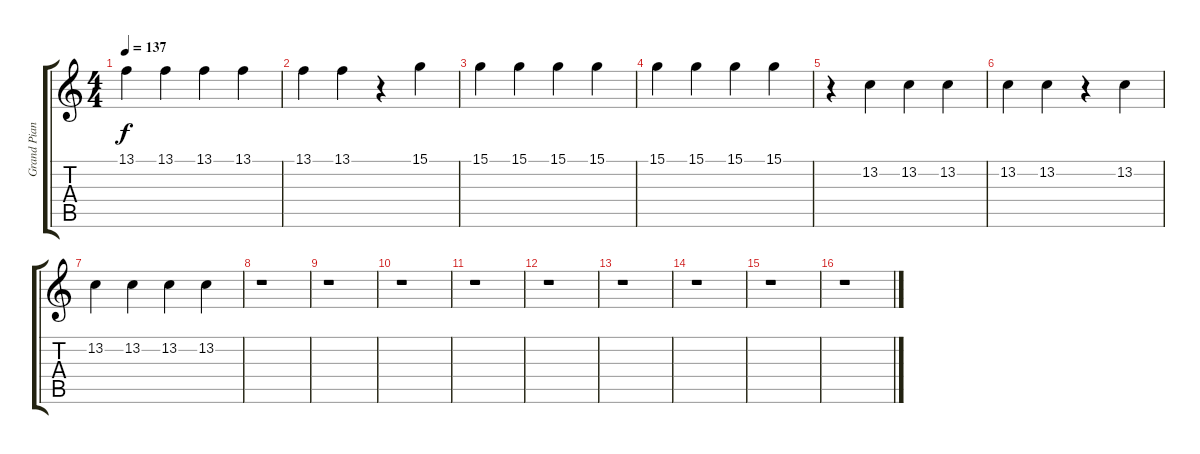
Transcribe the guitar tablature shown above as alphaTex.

\track ("Grand Piano 2" "Grand Pian") {instrument acousticgrandpiano}
\staff {score tabs}
\tuning (E4 B3 G3 D3 A2 E2) {hide}
\ts (4 4)
\tempo 137
\clef g2
\ks c
13.1.4{dy f volume 9} 13.1.4{volume 8} 13.1.4{volume 8} 13.1.4{volume 7} |
13.1.4{volume 6} 13.1.4{volume 5} r.4 15.1.4{volume 9} |
15.1.4{volume 9} 15.1.4{volume 8} 15.1.4{volume 7} 15.1.4{volume 6} |
15.1.4{volume 6} 15.1.4{volume 5} 15.1.4{volume 4} 15.1.4{volume 4} |
r.4 13.2.4{volume 9} 13.2.4{volume 8} 13.2.4{volume 7} |
13.2.4{volume 6} 13.2.4{volume 6} r.4 13.2.4{volume 9} |
13.2.4{volume 8} 13.2.4{volume 8} 13.2.4{volume 6} 13.2.4{volume 6} |
r.1 |
r.1 |
r.1 |
r.1 |
r.1 |
r.1 |
r.1 |
r.1 |
r.1
